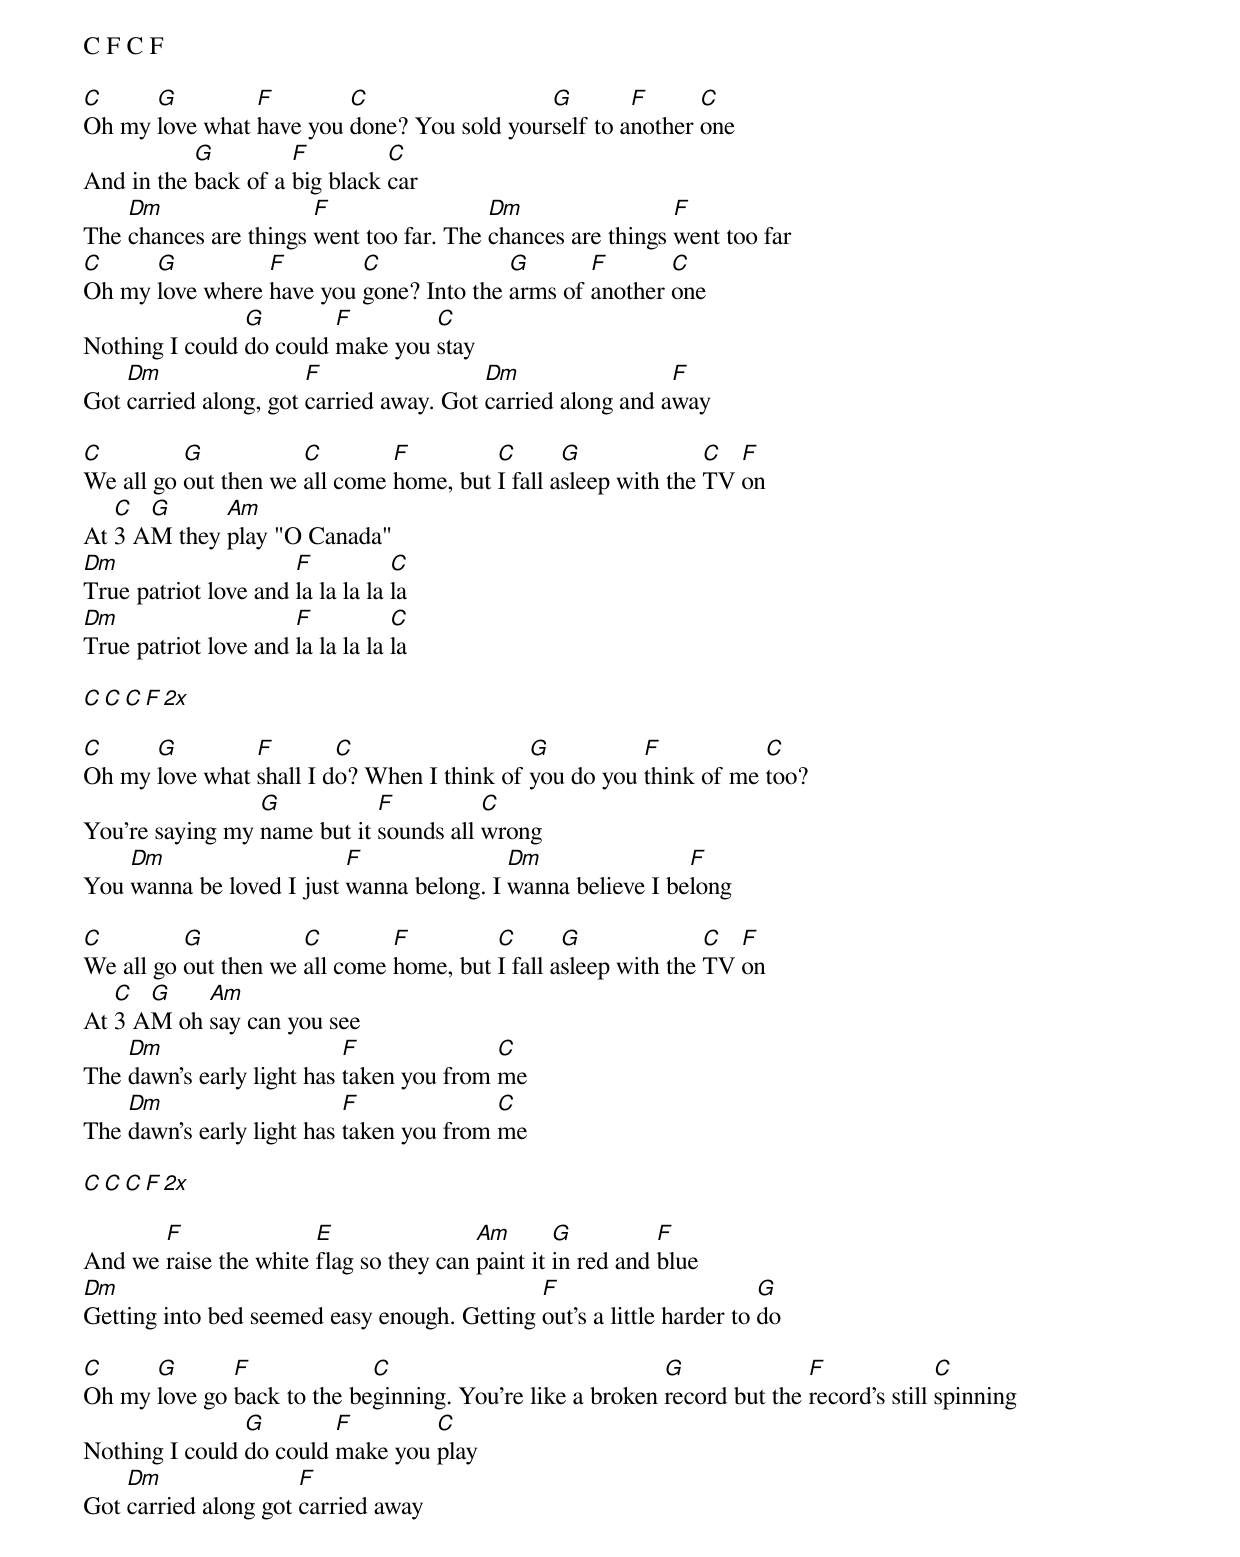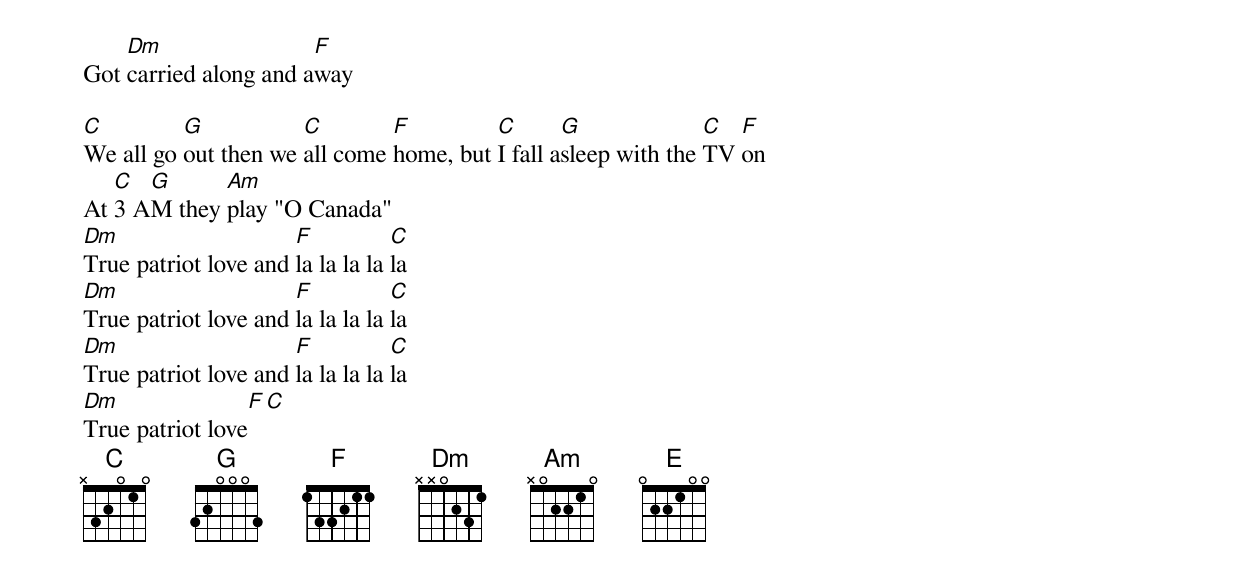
C F C F

C     G         F        C                  G        F      C
Oh my love what have you done? You sold yourself to another one
           G         F         C
And in the back of a big black car
    Dm                 F                 Dm                 F
The chances are things went too far. The chances are things went too far
C     G          F        C              G       F       C
Oh my love where have you gone? Into the arms of another one
                G        F        C
Nothing I could do could make you stay
    Dm                 F                 Dm                 F
Got carried along, got carried away. Got carried along and away

C         G           C        F         C       G              C  F
We all go out then we all come home, but I fall asleep with the TV on
   C  G      Am
At 3 AM they play "O Canada"
Dm                    F           C
True patriot love and la la la la la
Dm                    F           C
True patriot love and la la la la la

C C C F  2x

C     G         F        C                  G          F           C
Oh my love what shall I do? When I think of you do you think of me too?
                 G           F          C
You're saying my name but it sounds all wrong
    Dm                    F               Dm                F
You wanna be loved I just wanna belong. I wanna believe I belong

C         G           C        F         C       G              C  F
We all go out then we all come home, but I fall asleep with the TV on
   C  G    Am
At 3 AM oh say can you see
    Dm                     F              C
The dawn's early light has taken you from me
    Dm                     F              C
The dawn's early light has taken you from me

C C C F  2x

       F               E                Am       G          F
And we raise the white flag so they can paint it in red and blue
Dm                                           F                        G
Getting into bed seemed easy enough. Getting out's a little harder to do

C     G       F             C                             G              F              C
Oh my love go back to the beginning. You're like a broken record but the record's still spinning
                G        F        C
Nothing I could do could make you play
    Dm                F
Got carried along got carried away
    Dm                 F
Got carried along and away

C         G           C        F         C       G              C  F
We all go out then we all come home, but I fall asleep with the TV on
   C  G      Am
At 3 AM they play "O Canada"
Dm                    F           C
True patriot love and la la la la la
Dm                    F           C
True patriot love and la la la la la
Dm                    F           C
True patriot love and la la la la la
Dm                F  C
True patriot love
